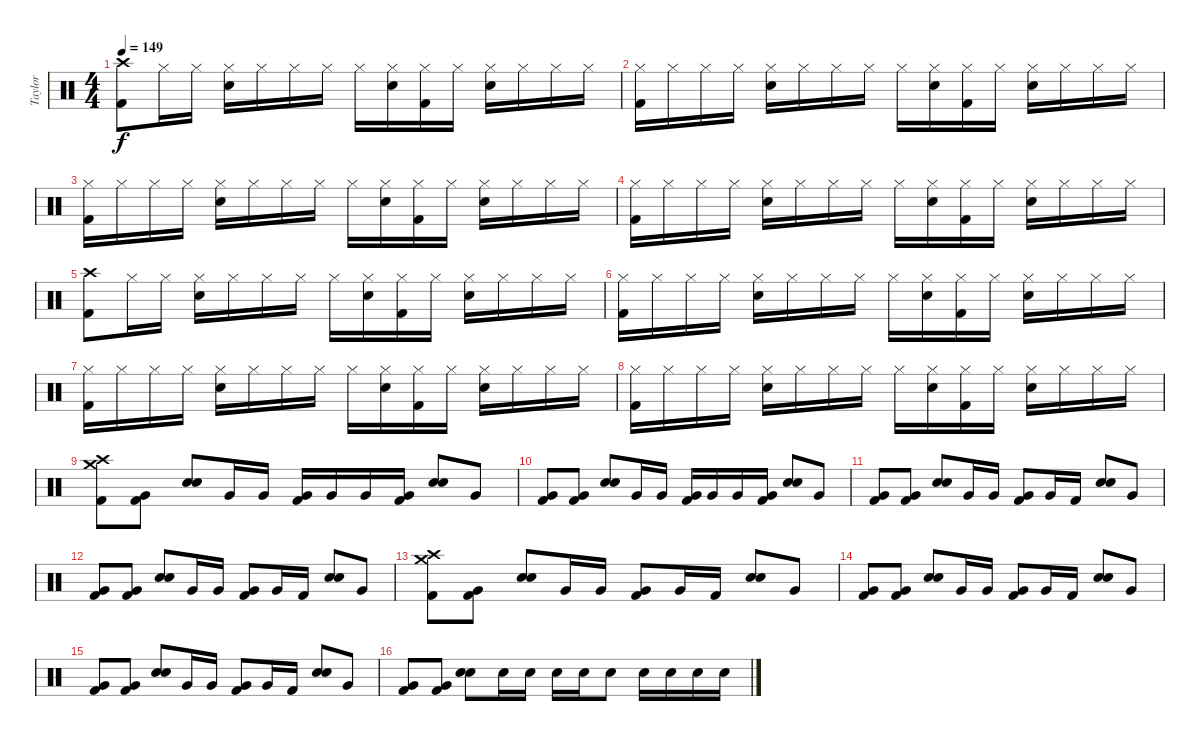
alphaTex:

\track ("Taylor" "Taylor") {instrument percussion}
\staff {score}
\articulation defaults
\ts (4 4)
\tempo 149
\clef neutral
\ks c
("Crash high (hit)" "Kick (hit) 2").8{dy f} "Hi-Hat (closed)".16 "Hi-Hat (closed)".16 ("Hi-Hat (closed)" "Electric Snare (hit)").16 "Hi-Hat (closed)".16 "Hi-Hat (closed)".16 "Hi-Hat (closed)".16 "Hi-Hat (closed)".16 ("Hi-Hat (closed)" "Electric Snare (hit)").16 ("Hi-Hat (closed)" "Kick (hit) 2").16 "Hi-Hat (closed)".16 ("Hi-Hat (closed)" "Electric Snare (hit)").16 "Hi-Hat (closed)".16 "Hi-Hat (closed)".16 "Hi-Hat (closed)".16 |
("Hi-Hat (closed)" "Kick (hit) 2").16 "Hi-Hat (closed)".16 "Hi-Hat (closed)".16 "Hi-Hat (closed)".16 ("Hi-Hat (closed)" "Electric Snare (hit)").16 "Hi-Hat (closed)".16 "Hi-Hat (closed)".16 "Hi-Hat (closed)".16 "Hi-Hat (closed)".16 ("Hi-Hat (closed)" "Electric Snare (hit)").16 ("Hi-Hat (closed)" "Kick (hit) 2").16 "Hi-Hat (closed)".16 ("Hi-Hat (closed)" "Electric Snare (hit)").16 "Hi-Hat (closed)".16 "Hi-Hat (closed)".16 "Hi-Hat (closed)".16 |
("Hi-Hat (closed)" "Kick (hit) 2").16 "Hi-Hat (closed)".16 "Hi-Hat (closed)".16 "Hi-Hat (closed)".16 ("Hi-Hat (closed)" "Electric Snare (hit)").16 "Hi-Hat (closed)".16 "Hi-Hat (closed)".16 "Hi-Hat (closed)".16 "Hi-Hat (closed)".16 ("Hi-Hat (closed)" "Electric Snare (hit)").16 ("Hi-Hat (closed)" "Kick (hit) 2").16 "Hi-Hat (closed)".16 ("Hi-Hat (closed)" "Electric Snare (hit)").16 "Hi-Hat (closed)".16 "Hi-Hat (closed)".16 "Hi-Hat (closed)".16 |
("Hi-Hat (closed)" "Kick (hit) 2").16 "Hi-Hat (closed)".16 "Hi-Hat (closed)".16 "Hi-Hat (closed)".16 ("Hi-Hat (closed)" "Electric Snare (hit)").16 "Hi-Hat (closed)".16 "Hi-Hat (closed)".16 "Hi-Hat (closed)".16 "Hi-Hat (closed)".16 ("Hi-Hat (closed)" "Electric Snare (hit)").16 ("Hi-Hat (closed)" "Kick (hit) 2").16 "Hi-Hat (closed)".16 ("Hi-Hat (closed)" "Electric Snare (hit)").16 "Hi-Hat (closed)".16 "Hi-Hat (closed)".16 "Hi-Hat (closed)".16 |
("Crash high (hit)" "Kick (hit) 2").8 "Hi-Hat (closed)".16 "Hi-Hat (closed)".16 ("Hi-Hat (closed)" "Electric Snare (hit)").16 "Hi-Hat (closed)".16 "Hi-Hat (closed)".16 "Hi-Hat (closed)".16 "Hi-Hat (closed)".16 ("Hi-Hat (closed)" "Electric Snare (hit)").16 ("Hi-Hat (closed)" "Kick (hit) 2").16 "Hi-Hat (closed)".16 ("Hi-Hat (closed)" "Electric Snare (hit)").16 "Hi-Hat (closed)".16 "Hi-Hat (closed)".16 "Hi-Hat (closed)".16 |
("Hi-Hat (closed)" "Kick (hit) 2").16 "Hi-Hat (closed)".16 "Hi-Hat (closed)".16 "Hi-Hat (closed)".16 ("Hi-Hat (closed)" "Electric Snare (hit)").16 "Hi-Hat (closed)".16 "Hi-Hat (closed)".16 "Hi-Hat (closed)".16 "Hi-Hat (closed)".16 ("Hi-Hat (closed)" "Electric Snare (hit)").16 ("Hi-Hat (closed)" "Kick (hit) 2").16 "Hi-Hat (closed)".16 ("Hi-Hat (closed)" "Electric Snare (hit)").16 "Hi-Hat (closed)".16 "Hi-Hat (closed)".16 "Hi-Hat (closed)".16 |
("Hi-Hat (closed)" "Kick (hit) 2").16 "Hi-Hat (closed)".16 "Hi-Hat (closed)".16 "Hi-Hat (closed)".16 ("Hi-Hat (closed)" "Electric Snare (hit)").16 "Hi-Hat (closed)".16 "Hi-Hat (closed)".16 "Hi-Hat (closed)".16 "Hi-Hat (closed)".16 ("Hi-Hat (closed)" "Electric Snare (hit)").16 ("Hi-Hat (closed)" "Kick (hit) 2").16 "Hi-Hat (closed)".16 ("Hi-Hat (closed)" "Electric Snare (hit)").16 "Hi-Hat (closed)".16 "Hi-Hat (closed)".16 "Hi-Hat (closed)".16 |
("Hi-Hat (closed)" "Kick (hit) 2").16 "Hi-Hat (closed)".16 "Hi-Hat (closed)".16 "Hi-Hat (closed)".16 ("Hi-Hat (closed)" "Electric Snare (hit)").16 "Hi-Hat (closed)".16 "Hi-Hat (closed)".16 "Hi-Hat (closed)".16 "Hi-Hat (closed)".16 ("Hi-Hat (closed)" "Electric Snare (hit)").16 ("Hi-Hat (closed)" "Kick (hit) 2").16 "Hi-Hat (closed)".16 ("Hi-Hat (closed)" "Electric Snare (hit)").16 "Hi-Hat (closed)".16 "Hi-Hat (closed)".16 "Hi-Hat (closed)".16 |
("Crash high (hit)" "Crash medium (hit)" "Kick (hit) 2").8 ("Very Low Tom (hit)" "Kick (hit) 2").8 ("Electric Snare (hit)" "Electric Snare (hit)").8{bu 240} "Very Low Tom (hit)".16 "Very Low Tom (hit)".16 ("Very Low Tom (hit)" "Kick (hit) 2").16 "Very Low Tom (hit)".16 "Very Low Tom (hit)".16 ("Very Low Tom (hit)" "Kick (hit) 2").16 ("Electric Snare (hit)" "Electric Snare (hit)").8{bu 240} "Very Low Tom (hit)".8 |
("Very Low Tom (hit)" "Kick (hit) 2").8 ("Very Low Tom (hit)" "Kick (hit) 2").8 ("Electric Snare (hit)" "Electric Snare (hit)").8{bu 240} "Very Low Tom (hit)".16 "Very Low Tom (hit)".16 ("Very Low Tom (hit)" "Kick (hit) 2").16 "Very Low Tom (hit)".16 "Very Low Tom (hit)".16 ("Very Low Tom (hit)" "Kick (hit) 2").16 ("Electric Snare (hit)" "Electric Snare (hit)").8{bu 240} "Very Low Tom (hit)".8 |
("Very Low Tom (hit)" "Kick (hit) 2").8 ("Very Low Tom (hit)" "Kick (hit) 2").8 ("Electric Snare (hit)" "Electric Snare (hit)").8{bu 240} "Very Low Tom (hit)".16 "Very Low Tom (hit)".16 ("Very Low Tom (hit)" "Kick (hit) 2").8 "Very Low Tom (hit)".16 "Kick (hit) 2".16 ("Electric Snare (hit)" "Electric Snare (hit)").8{bu 240} "Very Low Tom (hit)".8 |
("Very Low Tom (hit)" "Kick (hit) 2").8 ("Very Low Tom (hit)" "Kick (hit) 2").8 ("Electric Snare (hit)" "Electric Snare (hit)").8{bu 240} "Very Low Tom (hit)".16 "Very Low Tom (hit)".16 ("Very Low Tom (hit)" "Kick (hit) 2").8 "Very Low Tom (hit)".16 "Kick (hit) 2".16 ("Electric Snare (hit)" "Electric Snare (hit)").8{bu 240} "Very Low Tom (hit)".8 |
("Crash high (hit)" "Crash medium (hit)" "Kick (hit) 2").8 ("Very Low Tom (hit)" "Kick (hit) 2").8 ("Electric Snare (hit)" "Electric Snare (hit)").8{bu 240} "Very Low Tom (hit)".16 "Very Low Tom (hit)".16 ("Very Low Tom (hit)" "Kick (hit) 2").8 "Very Low Tom (hit)".16 "Kick (hit) 2".16 ("Electric Snare (hit)" "Electric Snare (hit)").8{bu 240} "Very Low Tom (hit)".8 |
("Very Low Tom (hit)" "Kick (hit) 2").8 ("Very Low Tom (hit)" "Kick (hit) 2").8 ("Electric Snare (hit)" "Electric Snare (hit)").8{bu 240} "Very Low Tom (hit)".16 "Very Low Tom (hit)".16 ("Very Low Tom (hit)" "Kick (hit) 2").8 "Very Low Tom (hit)".16 "Kick (hit) 2".16 ("Electric Snare (hit)" "Electric Snare (hit)").8{bu 240} "Very Low Tom (hit)".8 |
("Very Low Tom (hit)" "Kick (hit) 2").8 ("Very Low Tom (hit)" "Kick (hit) 2").8 ("Electric Snare (hit)" "Electric Snare (hit)").8{bu 240} "Very Low Tom (hit)".16 "Very Low Tom (hit)".16 ("Very Low Tom (hit)" "Kick (hit) 2").8 "Very Low Tom (hit)".16 "Kick (hit) 2".16 ("Electric Snare (hit)" "Electric Snare (hit)").8{bu 240} "Very Low Tom (hit)".8 |
("Very Low Tom (hit)" "Kick (hit) 2").8 ("Very Low Tom (hit)" "Kick (hit) 2").8 ("Electric Snare (hit)" "Electric Snare (hit)").8{bu 240} "Electric Snare (hit)".16 "Electric Snare (hit)".16 "Electric Snare (hit)".16 "Electric Snare (hit)".16 "Electric Snare (hit)".8 "Electric Snare (hit)".16 "Electric Snare (hit)".16 "Electric Snare (hit)".16 "Electric Snare (hit)".16
